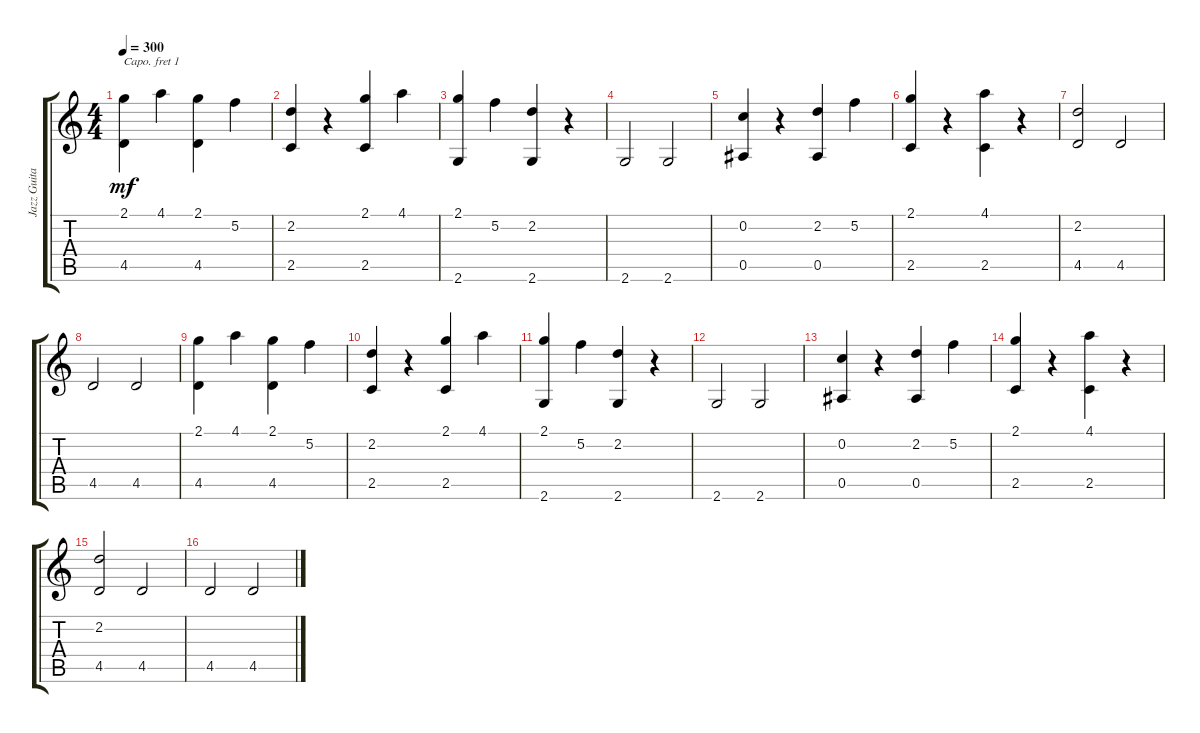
\track ("Jazz Guitar" "Jazz Guita") {instrument electricguitarjazz}
\staff {score tabs}
\capo 1
\tuning (E4 B3 G3 D3 A2 E2) {hide}
\ts (4 4)
\tempo 300
\clef g2
\ks c
(2.1 4.5).4{dy mf} 4.1.4 (2.1 4.5).4 5.2.4 |
(2.2 2.5).4 r.4 (2.1 2.5).4 4.1.4 |
(2.1 2.6).4 5.2.4 (2.2 2.6).4 r.4 |
2.6.2 2.6.2 |
(0.2 0.5).4 r.4 (2.2 0.5).4 5.2.4 |
(2.1 2.5).4 r.4 (4.1 2.5).4 r.4 |
(2.2 4.5).2 4.5.2 |
4.5.2 4.5.2 |
(2.1 4.5).4 4.1.4 (2.1 4.5).4 5.2.4 |
(2.2 2.5).4 r.4 (2.1 2.5).4 4.1.4 |
(2.1 2.6).4 5.2.4 (2.2 2.6).4 r.4 |
2.6.2 2.6.2 |
(0.2 0.5).4 r.4 (2.2 0.5).4 5.2.4 |
(2.1 2.5).4 r.4 (4.1 2.5).4 r.4 |
(2.2 4.5).2 4.5.2 |
4.5.2 4.5.2
